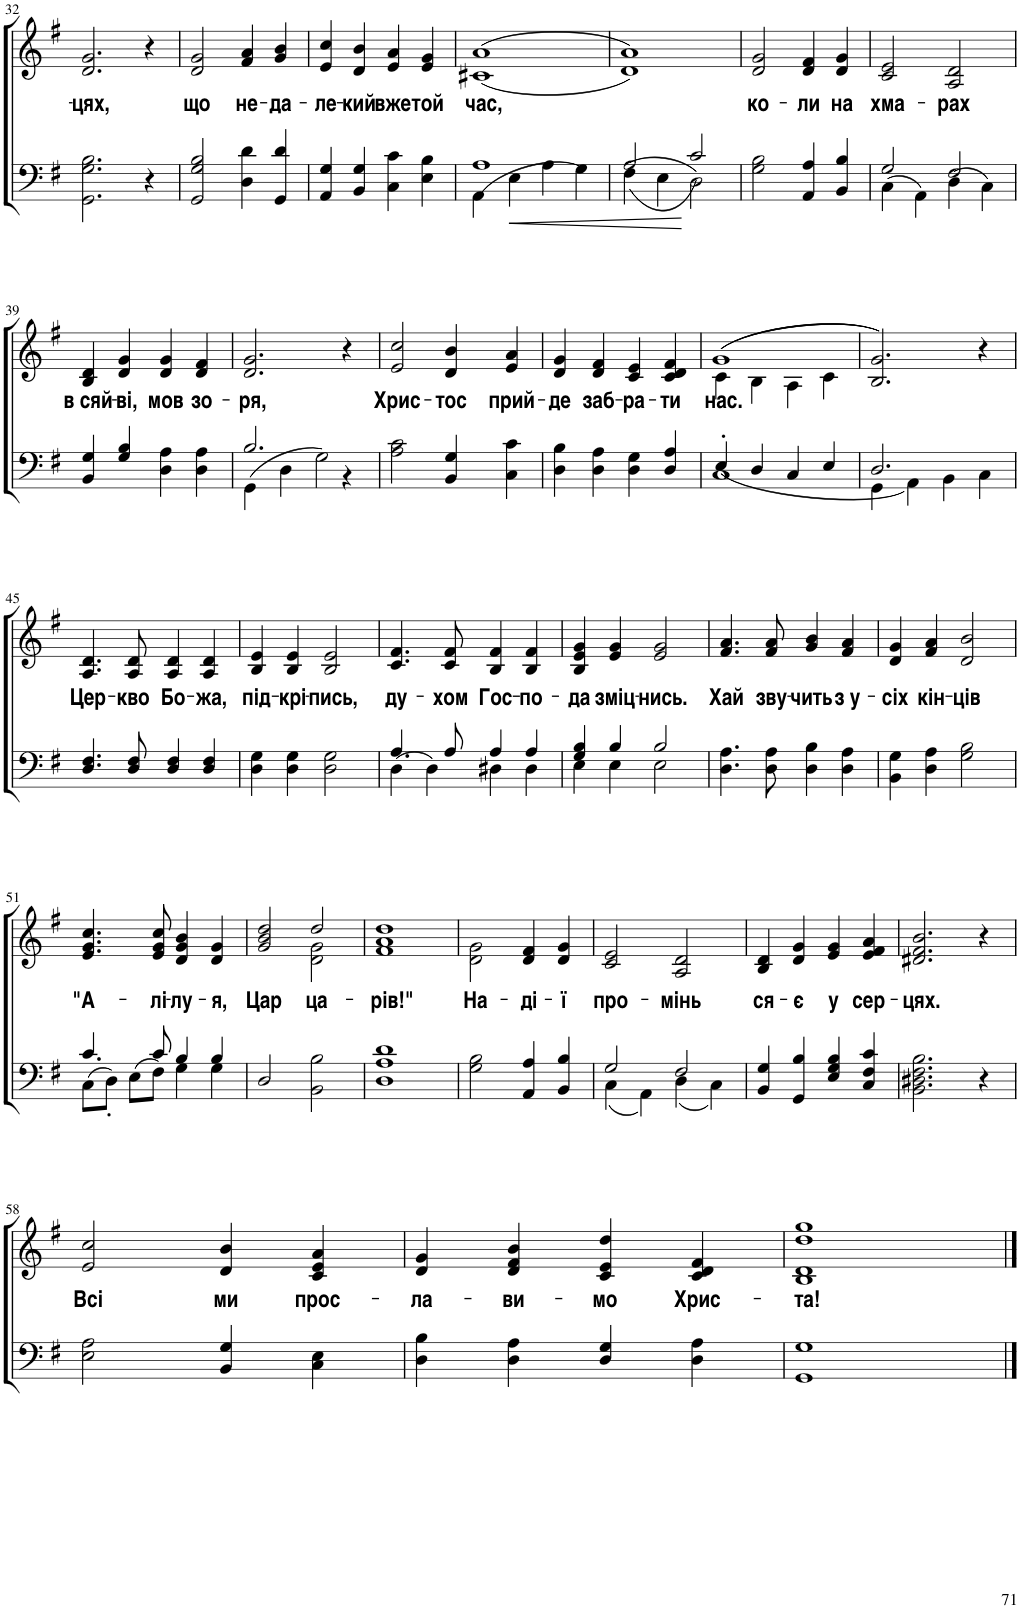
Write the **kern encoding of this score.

**kern	**dynam	**kern	**text
*part2	*part2	*part1	*part1
*staff2	*staff2	*staff1	*staff1
*I"Бас	*	*I"Сопрано	*
!!LO:PB:g=z
*clefF4	*	*clefG2	*
*k[f#]	*	*k[f#]	*
*M4/4	*	*M4/4	*
=32	=32	=32	=32
!	!	!	!LO:LY:b
2.GG\ 2.G\ 2.B\	.	2.d/ 2.g/	-цях,
4r	.	4r	.
=33	=33	=33	=33
!	!	!	!LO:LY:b
2GG/ 2G/ 2B/	.	2d/ 2g/	що
!	!	!	!LO:LY:b
4D\ 4d\	.	4f#/ 4a/	не-
!	!	!	!LO:LY:b
4GG/ 4d/	.	4g/ 4b/	-да-
=34	=34	=34	=34
!	!	!	!LO:LY:b
4AA/ 4G/	.	4e/ 4cc/	-ле-
!	!	!	!LO:LY:b
4BB/ 4G/	.	4d/ 4b/	-кий
!	!	!	!LO:LY:b
4C\ 4c\	.	4e/ 4a/	вже
!	!	!	!LO:LY:b
4E\ 4B\	.	4e/ 4g/	той
=35	=35	=35	=35
*^	*	*	*
!	!	!	!	!LO:LY:b
*	*	*	*^	*
(4AA\	1A	.	(1a	(1c#X	час,
!	!	!LO:HP:b	!	!	!
4E\	.	<	.	.	.
4A\	.	.	.	.	.
4G\)	.	.	.	.	.
=36	=36	=36	=36	=36	=36
(4F#\	(2A/	.	1a)	1d)	.
4E\	.	.	.	.	.
2D\)	2c/)	[	.	.	.
*	*	*	*v	*v	*
=37	=37	=37	=37	=37
!	!	!	!	!LO:LY:b
*v	*v	*	*	*
2G\ 2B\	.	2d/ 2g/	ко-
!	!	!	!LO:LY:b
4AA/ 4A/	.	4d/ 4f#/	-ли
!	!	!	!LO:LY:b
4BB/ 4B/	.	4d/ 4g/	на
=38	=38	=38	=38
*^	*	*	*
!	!	!	!	!LO:LY:b
(4C\	2G/	.	2c/ 2e/	хма-
4AA\)	.	.	.	.
!	!	!	!	!LO:LY:b
(4D\	2F#/	.	2A/ 2d/	-рах
4C\)	.	.	.	.
*v	*v	*	*	*
!!LO:LB:g=z
=39	=39	=39	=39
!	!	!	!LO:LY:b
4BB/ 4G/	.	4B/ 4d/	в сяй-
!	!	!	!LO:LY:b
4G/ 4B/	.	4d/ 4g/	-ві,
!	!	!	!LO:LY:b
4D\ 4A\	.	4d/ 4g/	мов
!	!	!	!LO:LY:b
4D\ 4A\	.	4d/ 4f#/	зо-
=40	=40	=40	=40
*^	*	*	*
!	!	!	!	!LO:LY:b
(4GG\	2.B/	.	2.d/ 2.g/	-ря,
4D\	.	.	.	.
2G\)	.	.	.	.
.	4r	.	4r	.
=41	=41	=41	=41	=41
!	!	!	!	!LO:LY:b
*v	*v	*	*	*
2A\ 2c\	.	2e/ 2cc/	Хрис-
!	!	!	!LO:LY:b
4BB/ 4G/	.	4d/ 4b/	-тос
!	!	!	!LO:LY:b
4C\ 4c\	.	4e/ 4a/	прий-
=42	=42	=42	=42
!	!	!	!LO:LY:b
4D\ 4B\	.	4d/ 4g/	-де
!	!	!	!LO:LY:b
4D\ 4A\	.	4d/ 4f#/	заб-
!	!	!	!LO:LY:b
4D\ 4G\	.	4c/ 4e/	-ра-
!	!	!	!LO:LY:b
4D/ 4A/	.	4c/ 4d/ 4f#/	-ти
=43	=43	=43	=43
*^	*	*	*
!	!	!	!	!LO:LY:b
*	*	*	*^	*
(4E'/	1C	.	((1g	4c\	нас.
4D/	.	.	.	4B\	.
4C/	.	.	.	4A\	.
4E/	.	.	.	4c\	.
*	*	*	*v	*v	*
=44	=44	=44	=44	=44
2.D/	4GG\	.	2.B/ 2.g/))	.
.	4AA\)	.	.	.
.	4BB\	.	.	.
4C\	4ryy	.	4r	.
!!LO:LB:g=z
=45	=45	=45	=45	=45
!	!	!	!	!LO:LY:b
*v	*v	*	*	*
4.D/ 4.F#/	.	4.A/ 4.d/	Цер-
!	!	!	!LO:LY:b
8D/ 8F#/	.	8A/ 8d/	-кво
!	!	!	!LO:LY:b
4D/ 4F#/	.	4A/ 4d/	Бо-
!	!	!	!LO:LY:b
4D/ 4F#/	.	4A/ 4d/	-жа,
=46	=46	=46	=46
!	!	!	!LO:LY:b
4D\ 4G\	.	4B/ 4e/	під-
!	!	!	!LO:LY:b
4D\ 4G\	.	4B/ 4e/	-крі-
!	!	!	!LO:LY:b
2D\ 2G\	.	2B/ 2e/	-пись,
=47	=47	=47	=47
*^	*	*	*
!	!	!	!	!LO:LY:b
(4D\	4.A/	.	4.c/ 4.f#/	ду-
4D\)	.	.	.	.
!	!	!	!	!LO:LY:b
.	8A/	.	8c/ 8f#/	-хом
!	!	!	!	!LO:LY:b
4D#X\	4A/	.	4B/ 4f#/	Гос-
!	!	!	!	!LO:LY:b
4D#\	4A/	.	4B/ 4f#/	-по-
=48	=48	=48	=48	=48
!	!	!	!	!LO:LY:b
4E\	4G/ 4B/	.	4B/ 4e/ 4g/	-да
!	!	!	!	!LO:LY:b
4E\	4B/	.	4e/ 4g/	зміц-
!	!	!	!	!LO:LY:b
2E\	2B/	.	2e/ 2g/	-нись.
=49	=49	=49	=49	=49
!	!	!	!	!LO:LY:b
*v	*v	*	*	*
4.D\ 4.A\	.	4.f#/ 4.a/	Хай
!	!	!	!LO:LY:b
8D\ 8A\	.	8f#/ 8a/	зву-
!	!	!	!LO:LY:b
4D\ 4B\	.	4g/ 4b/	-чить
!	!	!	!LO:LY:b
4D\ 4A\	.	4f#/ 4a/	з у-
=50	=50	=50	=50
!	!	!	!LO:LY:b
4BB\ 4G\	.	4d/ 4g/	-сіх
!	!	!	!LO:LY:b
4D\ 4A\	.	4f#/ 4a/	кін-
!	!	!	!LO:LY:b
2G\ 2B\	.	2d/ 2b/	-ців
!!LO:LB:g=z
=51	=51	=51	=51
*^	*	*	*
!	!	!	!	!LO:LY:b
(8C\L	4.c/	.	4.e/ 4.g/ 4.cc/	"А-
8D'\J)	.	.	.	.
(8E\L	.	.	.	.
!	!	!	!	!LO:LY:b
8F#\J)	8c/	.	8e/ 8g/ 8cc/	-лі-
!	!	!	!	!LO:LY:b
4G\	4B/	.	4d/ 4g/ 4b/	-лу-
!	!	!	!	!LO:LY:b
4G\	4B/	.	4d/ 4g/	-я,
=52	=52	=52	=52	=52
!	!	!	!	!LO:LY:b
*v	*v	*	*^	*
2D/	.	2g/ 2b/ 2dd/	2ryy	Цар
!	!	!	!	!LO:LY:b
2BB\ 2B\	.	2dd/	2d\ 2g\	ца-
=53	=53	=53	=53	=53
*^	*	*	*	*
!	!	!	!	!	!LO:LY:b
1D 1A	1d	.	1f# 1dd	1a	-рів!"
=54	=54	=54	=54	=54	=54
!	!	!	!	!	!LO:LY:b
*v	*v	*	*	*	*
*	*	*v	*v	*
2G\ 2B\	.	2d\ 2g\	На-
!	!	!	!LO:LY:b
4AA/ 4A/	.	4d/ 4f#/	-ді-
!	!	!	!LO:LY:b
4BB/ 4B/	.	4d/ 4g/	-ї
=55	=55	=55	=55
*^	*	*	*
!	!	!	!	!LO:LY:b
2G/	(4C\	.	2c/ 2e/	про-
.	4AA\)	.	.	.
!	!	!	!	!LO:LY:b
2F#/	(4D\	.	2A/ 2d/	-мінь
.	4C\)	.	.	.
=56	=56	=56	=56	=56
!	!	!	!	!LO:LY:b
*v	*v	*	*	*
4BB/ 4G/	.	4B/ 4d/	ся-
!	!	!	!LO:LY:b
4GG/ 4B/	.	4d/ 4g/	-є
!	!	!	!LO:LY:b
4E/ 4G/ 4B/	.	4e/ 4g/	у
!	!	!	!LO:LY:b
4C/ 4F#/ 4c/	.	4e/ 4f#/ 4a/	сер-
=57	=57	=57	=57
!	!	!	!LO:LY:b
2.BB\ 2.D#X\ 2.F#\ 2.B\	.	2.d#X/ 2.f#/ 2.b/	-цях.
4r	.	4r	.
!!LO:LB:g=z
=58	=58	=58	=58
!	!	!	!LO:LY:b
2E\ 2A\	.	2e/ 2cc/	Всі
!	!	!	!LO:LY:b
4BB/ 4G/	.	4d/ 4b/	ми
!	!	!	!LO:LY:b
4C\ 4E\	.	4c/ 4e/ 4a/	прос-
=59	=59	=59	=59
!	!	!	!LO:LY:b
4D\ 4B\	.	4d/ 4g/	-ла-
!	!	!	!LO:LY:b
4D\ 4A\	.	4d/ 4f#/ 4b/	-ви-
!	!	!	!LO:LY:b
4D/ 4G/	.	4c/ 4e/ 4dd/	-мо
!	!	!	!LO:LY:b
4D\ 4A\	.	4c/ 4d/ 4f#/	Хрис-
=60	=60	=60	=60
!	!	!	!LO:LY:b
*	*	*^	*
*	*	*	*^	*
*	*	*	*	*^	*
1GG 1G	.	1gg	1dd	1d	1B	-та!
*	*	*v	*v	*v	*v	*
==	==	==	==
*-	*-	*-	*-
